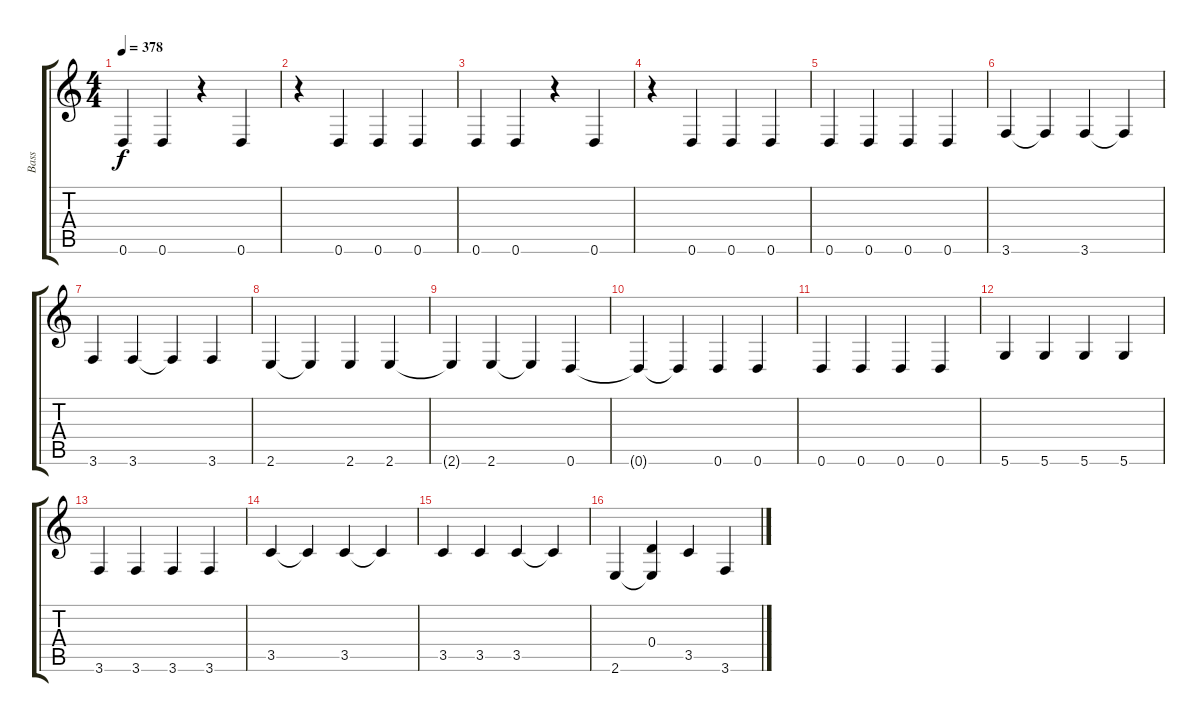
\track ("Bass" "Bass") {instrument electricbassfinger}
\staff {score tabs}
\tuning (E4 B3 G3 D3 A2 D2) {hide}
\ts (4 4)
\tempo 378
\clef g2
\ks c
0.6.4{dy f} 0.6.4 r.4 0.6.4 |
r.4 0.6.4 0.6.4 0.6.4 |
0.6.4 0.6.4 r.4 0.6.4 |
r.4 0.6.4 0.6.4 0.6.4 |
0.6.4 0.6.4 0.6.4 0.6.4 |
3.6.4 3.6{t}.4 3.6.4 3.6{t}.4 |
3.6.4 3.6.4 3.6{t}.4 3.6.4 |
2.6.4 2.6{t}.4 2.6.4 2.6.4 |
2.6{t}.4 2.6.4 2.6{t}.4 0.6.4 |
0.6{t}.4 0.6{t}.4 0.6.4 0.6.4 |
0.6.4 0.6.4 0.6.4 0.6.4 |
5.6.4 5.6.4 5.6.4 5.6.4 |
3.6.4 3.6.4 3.6.4 3.6.4 |
3.5.4 3.5{t}.4 3.5.4 3.5{t}.4 |
3.5.4 3.5.4 3.5.4 3.5{t}.4 |
2.6.4 (0.4 2.6{t}).4 3.5.4 3.6.4
